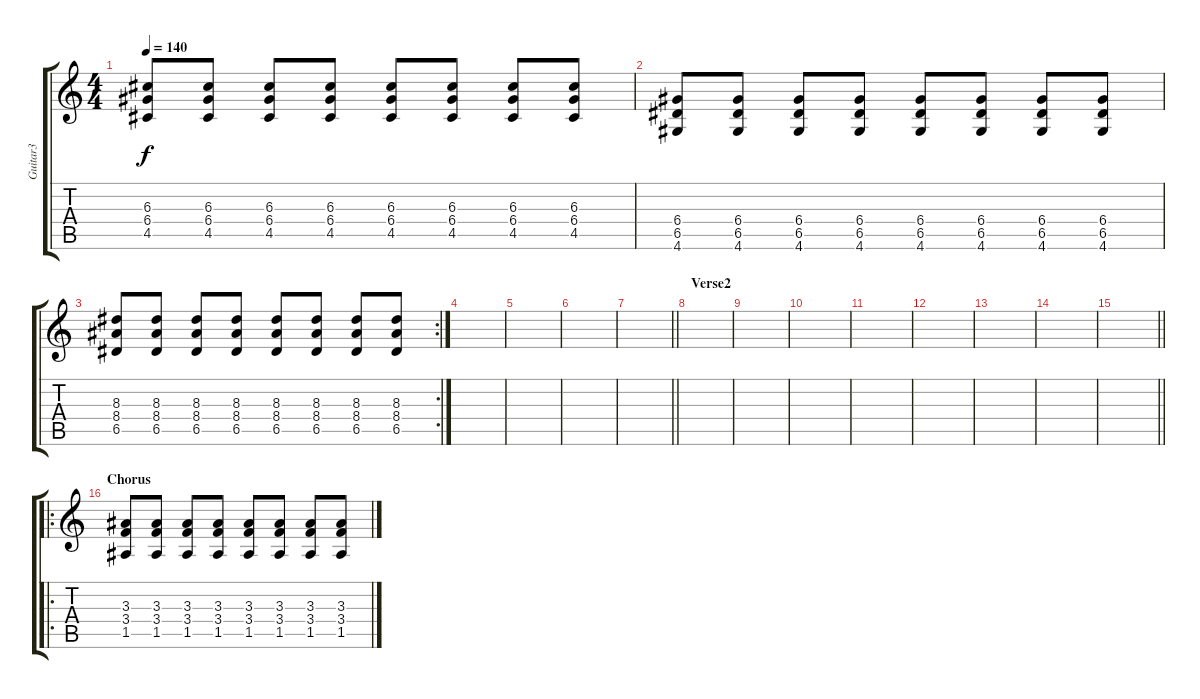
\track ("Guitar3" "Guitar3") {instrument distortionguitar}
\staff {score tabs}
\tuning (E4 B3 G3 D3 A2 E2) {hide}
\ts (4 4)
\tempo 140
\clef g2
\ks c
(6.3 6.4 4.5).8{dy f} (6.3 6.4 4.5).8 (6.3 6.4 4.5).8 (6.3 6.4 4.5).8 (6.3 6.4 4.5).8 (6.3 6.4 4.5).8 (6.3 6.4 4.5).8 (6.3 6.4 4.5).8 |
(6.4 6.5 4.6).8 (6.4 6.5 4.6).8 (6.4 6.5 4.6).8 (6.4 6.5 4.6).8 (6.4 6.5 4.6).8 (6.4 6.5 4.6).8 (6.4 6.5 4.6).8 (6.4 6.5 4.6).8 |
\rc 2
(8.3 8.4 6.5).8 (8.3 8.4 6.5).8 (8.3 8.4 6.5).8 (8.3 8.4 6.5).8 (8.3 8.4 6.5).8 (8.3 8.4 6.5).8 (8.3 8.4 6.5).8 (8.3 8.4 6.5).8 |
|
|
|
\barLineRight lightlight
|
\section ("" "Verse2")
|
|
|
|
|
|
|
\barLineRight lightlight
|
\ro
\section ("" "Chorus")
(3.3 3.4 1.5).8 (3.3 3.4 1.5).8 (3.3 3.4 1.5).8 (3.3 3.4 1.5).8 (3.3 3.4 1.5).8 (3.3 3.4 1.5).8 (3.3 3.4 1.5).8 (3.3 3.4 1.5).8
